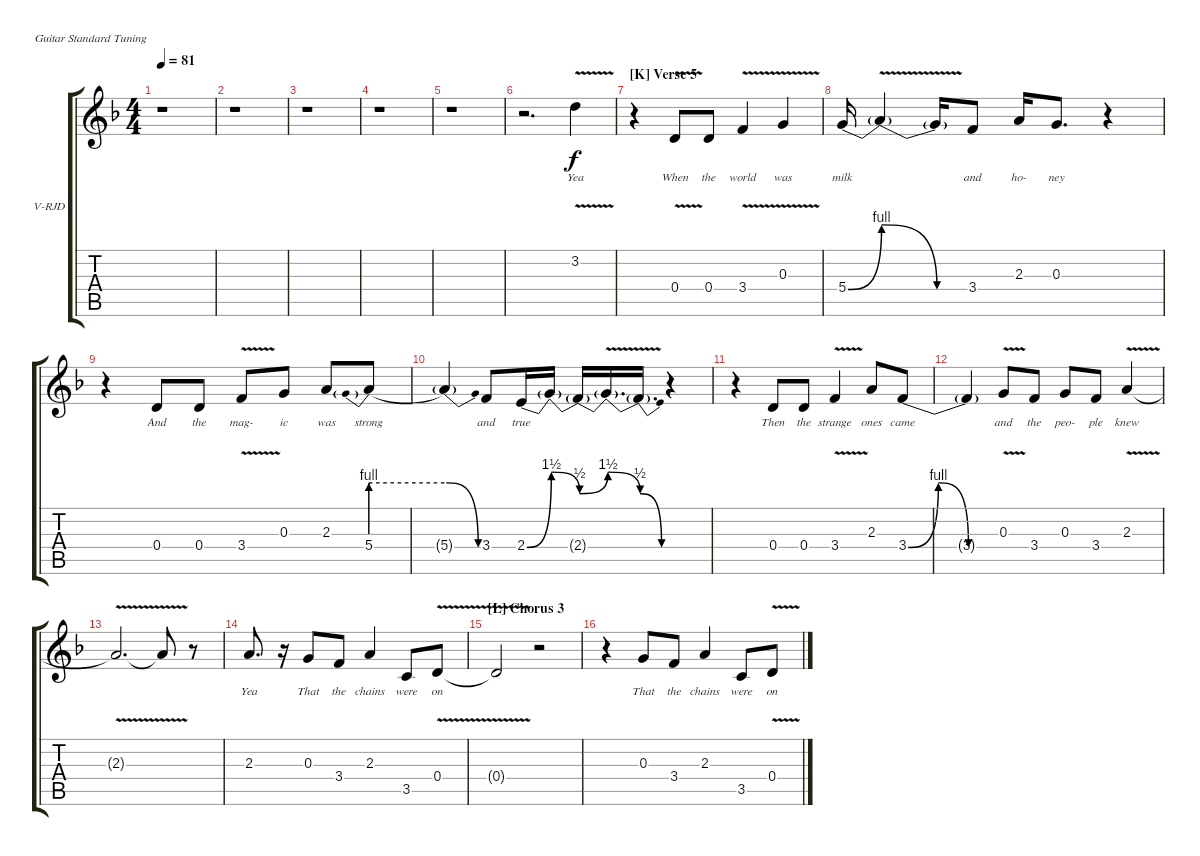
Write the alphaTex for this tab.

\bracketExtendMode groupsimilarinstruments
\firstSystemTrackNameOrientation horizontal
\otherSystemsTrackNameOrientation horizontal
\track ("Ronnie James Dio" "V-RJD") {instrument electricguitarclean}
\staff {score tabs}
\tuning (E4 B3 G3 D3 A2 E2)
\ts (4 4)
\tempo 81
\clef g2
\ks dminor
r.1{dy f} |
r.1 |
r.1 |
r.1 |
r.1 |
r.2{d} 3.2{v}.4{lyrics (0 "Yea") lyrics (1 "") lyrics (2 "") lyrics (3 "") lyrics (4 "")} |
\section ("K" "Verse 5")
\scale
0.26963 r.4 0.4{v}.8{lyrics (0 "When") lyrics (1 "") lyrics (2 "") lyrics (3 "") lyrics (4 "")} 0.4.8{lyrics (0 "the") lyrics (1 "") lyrics (2 "") lyrics (3 "") lyrics (4 "")} 3.4{v}.4{lyrics (0 "world") lyrics (1 "") lyrics (2 "") lyrics (3 "") lyrics (4 "")} 0.3{v}.4{lyrics (0 "was") lyrics (1 "") lyrics (2 "") lyrics (3 "") lyrics (4 "")} |
\scale
0.246824 5.4{be (bend 0 0 2.4 4)}.16{lyrics (0 "milk") lyrics (1 "") lyrics (2 "") lyrics (3 "") lyrics (4 "")} 5.4{be (release 0 4 6 0) v t}.4{lyrics (0 "") lyrics (1 "") lyrics (2 "") lyrics (3 "") lyrics (4 "")} 5.4{be (hold 0 0 60 0) v t}.16{lyrics (0 "") lyrics (1 "") lyrics (2 "") lyrics (3 "") lyrics (4 "")} 3.4.8{lyrics (0 "and") lyrics (1 "") lyrics (2 "") lyrics (3 "") lyrics (4 "")} 2.3.16{lyrics (0 "ho-") lyrics (1 "") lyrics (2 "") lyrics (3 "") lyrics (4 "")} 0.3.8{d lyrics (0 "ney") lyrics (1 "") lyrics (2 "") lyrics (3 "") lyrics (4 "")} r.4 |
\scale
0.286172 r.4 0.4.8{lyrics (0 "And") lyrics (1 "") lyrics (2 "") lyrics (3 "") lyrics (4 "")} 0.4.8{lyrics (0 "the") lyrics (1 "") lyrics (2 "") lyrics (3 "") lyrics (4 "")} 3.4{v}.8{lyrics (0 "mag-") lyrics (1 "") lyrics (2 "") lyrics (3 "") lyrics (4 "")} 0.3.8{lyrics (0 "ic") lyrics (1 "") lyrics (2 "") lyrics (3 "") lyrics (4 "")} 2.3.8{lyrics (0 "was") lyrics (1 "") lyrics (2 "") lyrics (3 "") lyrics (4 "")} 5.4{be (prebend 0 4 60 4)}.8{lyrics (0 "strong") lyrics (1 "") lyrics (2 "") lyrics (3 "") lyrics (4 "")} |
\scale
0.198143 5.4{be (release 0 4 6 0) t}.4{lyrics (0 "") lyrics (1 "") lyrics (2 "") lyrics (3 "") lyrics (4 "")} 3.4.8{lyrics (0 "and") lyrics (1 "") lyrics (2 "") lyrics (3 "") lyrics (4 "")} 2.4{be (bend 0 0 6.6 6)}.16{lyrics (0 "true") lyrics (1 "") lyrics (2 "") lyrics (3 "") lyrics (4 "")} 2.4{be (release 37.8 6 49.199999999999996 2) t}.16{lyrics (0 "") lyrics (1 "") lyrics (2 "") lyrics (3 "") lyrics (4 "")} 2.4{be (bend 0 2 4.8 6) t}.16{lyrics (0 "") lyrics (1 "") lyrics (2 "") lyrics (3 "") lyrics (4 "")} 2.4{be (release 0 6 15 2) v t}.16{d lyrics (0 "") lyrics (1 "") lyrics (2 "") lyrics (3 "") lyrics (4 "")} 2.4{be (release 0 2 9 0) v t}.16{d lyrics (0 "") lyrics (1 "") lyrics (2 "") lyrics (3 "") lyrics (4 "")} r.4 |
r.4 0.4.8{lyrics (0 "Then") lyrics (1 "") lyrics (2 "") lyrics (3 "") lyrics (4 "")} 0.4.8{lyrics (0 "the") lyrics (1 "") lyrics (2 "") lyrics (3 "") lyrics (4 "")} 3.4{v}.4{lyrics (0 "strange") lyrics (1 "") lyrics (2 "") lyrics (3 "") lyrics (4 "")} 2.3.8{lyrics (0 "ones") lyrics (1 "") lyrics (2 "") lyrics (3 "") lyrics (4 "")} 3.4{be (bendrelease 0 0 0.6 4 30.599999999999998 4 42 0)}.8{lyrics (0 "came") lyrics (1 "") lyrics (2 "") lyrics (3 "") lyrics (4 "")} |
3.4{be (hold 0 0 60 0) t}.4{lyrics (0 "") lyrics (1 "") lyrics (2 "") lyrics (3 "") lyrics (4 "")} 0.3{v}.8{lyrics (0 "and") lyrics (1 "") lyrics (2 "") lyrics (3 "") lyrics (4 "")} 3.4.8{lyrics (0 "the") lyrics (1 "") lyrics (2 "") lyrics (3 "") lyrics (4 "")} 0.3.8{lyrics (0 "peo-") lyrics (1 "") lyrics (2 "") lyrics (3 "") lyrics (4 "")} 3.4.8{lyrics (0 "ple") lyrics (1 "") lyrics (2 "") lyrics (3 "") lyrics (4 "")} 2.3{v}.4{lyrics (0 "knew") lyrics (1 "") lyrics (2 "") lyrics (3 "") lyrics (4 "")} |
2.3{v t}.2{d lyrics (0 "") lyrics (1 "") lyrics (2 "") lyrics (3 "") lyrics (4 "")} 2.3{v t}.8{lyrics (0 "") lyrics (1 "") lyrics (2 "") lyrics (3 "") lyrics (4 "")} r.8 |
2.3.8{d lyrics (0 "Yea") lyrics (1 "") lyrics (2 "") lyrics (3 "") lyrics (4 "")} r.16 0.3.8{lyrics (0 "That") lyrics (1 "") lyrics (2 "") lyrics (3 "") lyrics (4 "")} 3.4.8{lyrics (0 "the") lyrics (1 "") lyrics (2 "") lyrics (3 "") lyrics (4 "")} 2.3.4{lyrics (0 "chains") lyrics (1 "") lyrics (2 "") lyrics (3 "") lyrics (4 "")} 3.5.8{lyrics (0 "were") lyrics (1 "") lyrics (2 "") lyrics (3 "") lyrics (4 "")} 0.4{v}.8{lyrics (0 "on") lyrics (1 "") lyrics (2 "") lyrics (3 "") lyrics (4 "")} |
\section ("L" "Chorus 3")
0.4{v t}.2{lyrics (0 "") lyrics (1 "") lyrics (2 "") lyrics (3 "") lyrics (4 "")} r.2 |
r.4 0.3.8{lyrics (0 "That") lyrics (1 "") lyrics (2 "") lyrics (3 "") lyrics (4 "")} 3.4.8{lyrics (0 "the") lyrics (1 "") lyrics (2 "") lyrics (3 "") lyrics (4 "")} 2.3.4{lyrics (0 "chains") lyrics (1 "") lyrics (2 "") lyrics (3 "") lyrics (4 "")} 3.5.8{lyrics (0 "were") lyrics (1 "") lyrics (2 "") lyrics (3 "") lyrics (4 "")} 0.4{v}.8{lyrics (0 "on") lyrics (1 "") lyrics (2 "") lyrics (3 "") lyrics (4 "")}
